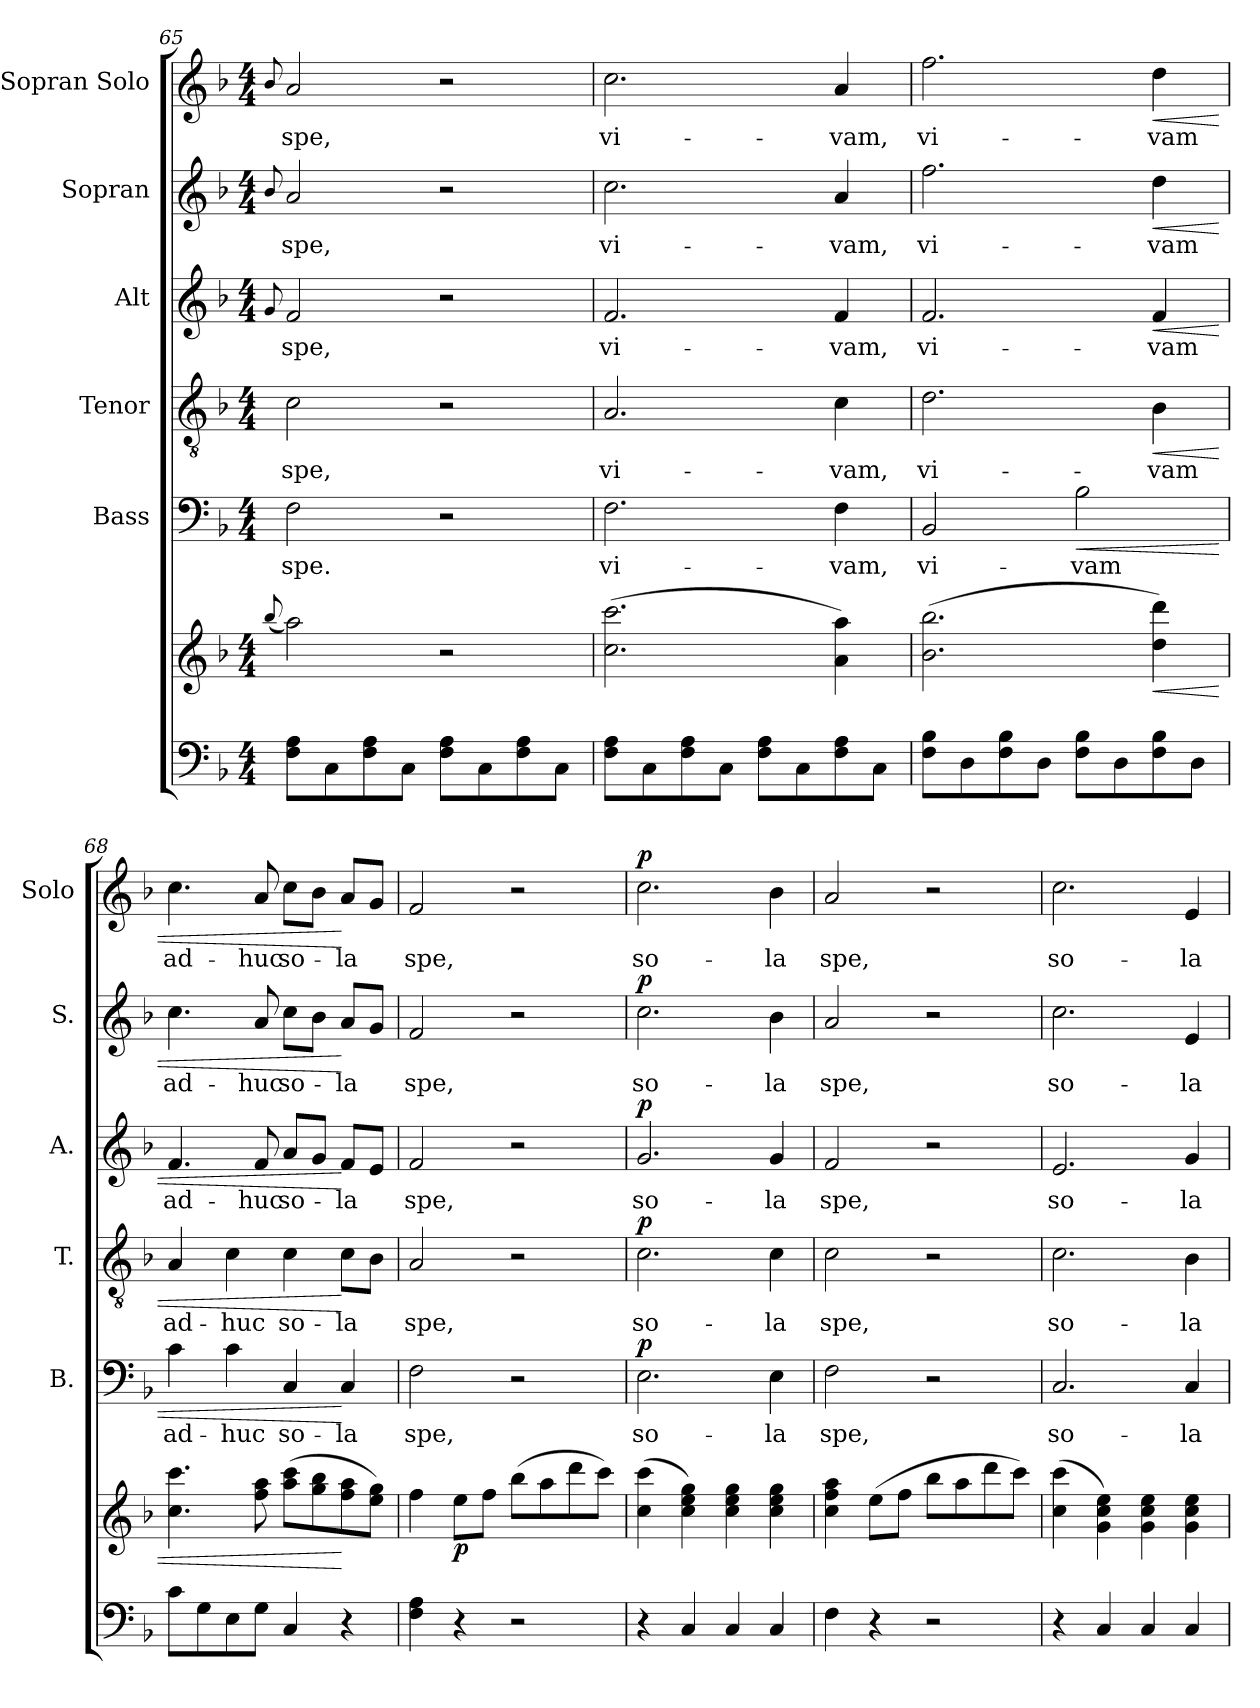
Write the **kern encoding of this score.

**kern	**kern	**dynam	**kern	**text	**dynam	**kern	**text	**dynam	**kern	**text	**dynam	**kern	**text	**dynam	**kern	**text	**dynam
*part6	*part6	*part6	*part5	*part5	*part5	*part4	*part4	*part4	*part3	*part3	*part3	*part2	*part2	*part2	*part1	*part1	*part1
*staff7	*staff6	*staff6/7	*staff5	*staff5	*staff5	*staff4	*staff4	*staff4	*staff3	*staff3	*staff3	*staff2	*staff2	*staff2	*staff1	*staff1	*staff1
*	*	*	*I"Bass	*	*	*I"Tenor	*	*	*I"Alt	*	*	*I"Sopran	*	*	*I"Sopran Solo	*	*
*	*	*	*I'B.	*	*	*I'T.	*	*	*I'A.	*	*	*I'S.	*	*	*I'Solo	*	*
*clefF4	*clefG2	*	*clefF4	*	*	*clefGv2	*	*	*clefG2	*	*	*clefG2	*	*	*clefG2	*	*
*k[b-]	*k[b-]	*	*k[b-]	*	*	*k[b-]	*	*	*k[b-]	*	*	*k[b-]	*	*	*k[b-]	*	*
*F:	*F:	*	*F:	*	*	*F:	*	*	*F:	*	*	*F:	*	*	*F:	*	*
*M4/4	*M4/4	*	*M4/4	*	*	*M4/4	*	*	*M4/4	*	*	*M4/4	*	*	*M4/4	*	*
=65	=65	=65	=65	=65	=65	=65	=65	=65	=65	=65	=65	=65	=65	=65	=65	=65	=65
.	(<8qqbb-/	.	.	.	.	.	.	.	8qqg/	.	.	8qqb-/	.	.	8qqb-/	.	.
!	!	!	!	!LO:LY:b	!	!	!LO:LY:b	!	!	!LO:LY:b	!	!	!LO:LY:b	!	!	!LO:LY:b	!
8F\ 8A\L	2aa\)	.	2F\	spe.	.	2c\	spe,	.	2f/	spe,	.	2a/	spe,	.	2a/	spe,	.
8C\	.	.	.	.	.	.	.	.	.	.	.	.	.	.	.	.	.
8F\ 8A\	.	.	.	.	.	.	.	.	.	.	.	.	.	.	.	.	.
8C\J	.	.	.	.	.	.	.	.	.	.	.	.	.	.	.	.	.
8F\ 8A\L	2r	.	2r	.	.	2r	.	.	2r	.	.	2r	.	.	2r	.	.
8C\	.	.	.	.	.	.	.	.	.	.	.	.	.	.	.	.	.
8F\ 8A\	.	.	.	.	.	.	.	.	.	.	.	.	.	.	.	.	.
8C\J	.	.	.	.	.	.	.	.	.	.	.	.	.	.	.	.	.
=66	=66	=66	=66	=66	=66	=66	=66	=66	=66	=66	=66	=66	=66	=66	=66	=66	=66
!	!	!	!	!LO:LY:b	!	!	!LO:LY:b	!	!	!LO:LY:b	!	!	!LO:LY:b	!	!	!LO:LY:b	!
8F\ 8A\L	(>2.cc\ 2.ccc\	.	2.F\	vi-	.	2.A/	vi-	.	2.f/	vi-	.	2.cc\	vi-	.	2.cc\	vi-	.
8C\	.	.	.	.	.	.	.	.	.	.	.	.	.	.	.	.	.
8F\ 8A\	.	.	.	.	.	.	.	.	.	.	.	.	.	.	.	.	.
8C\J	.	.	.	.	.	.	.	.	.	.	.	.	.	.	.	.	.
8F\ 8A\L	.	.	.	.	.	.	.	.	.	.	.	.	.	.	.	.	.
8C\	.	.	.	.	.	.	.	.	.	.	.	.	.	.	.	.	.
!	!	!	!	!LO:LY:b	!	!	!LO:LY:b	!	!	!LO:LY:b	!	!	!LO:LY:b	!	!	!LO:LY:b	!
8F\ 8A\	4a\ 4aa\)	.	4F\	-vam,	.	4c\	-vam,	.	4f/	-vam,	.	4a/	-vam,	.	4a/	-vam,	.
8C\J	.	.	.	.	.	.	.	.	.	.	.	.	.	.	.	.	.
!!LO:LB:g=z
=67	=67	=67	=67	=67	=67	=67	=67	=67	=67	=67	=67	=67	=67	=67	=67	=67	=67
!	!	!	!	!LO:LY:b	!	!	!LO:LY:b	!	!	!LO:LY:b	!	!	!LO:LY:b	!	!	!LO:LY:b	!
8F\ 8B-\L	(>2.b-\ 2.bb-\	.	2BB-/	vi-	.	2.d\	vi-	.	2.f/	vi-	.	2.ff\	vi-	.	2.ff\	vi-	.
8D\	.	.	.	.	.	.	.	.	.	.	.	.	.	.	.	.	.
8F\ 8B-\	.	.	.	.	.	.	.	.	.	.	.	.	.	.	.	.	.
8D\J	.	.	.	.	.	.	.	.	.	.	.	.	.	.	.	.	.
!	!	!	!	!LO:LY:b	!LO:HP:b	!	!	!	!	!	!	!	!	!	!	!	!
8F\ 8B-\L	.	.	2B-\	-vam	<	.	.	.	.	.	.	.	.	.	.	.	.
8D\	.	.	.	.	.	.	.	.	.	.	.	.	.	.	.	.	.
!	!	!LO:HP:b	!	!	!	!	!LO:LY:b	!LO:HP:b	!	!LO:LY:b	!LO:HP:b	!	!LO:LY:b	!LO:HP:b	!	!LO:LY:b	!LO:HP:b
8F\ 8B-\	4dd\ 4ddd\)	<	.	.	.	4B-\	-vam	<	4f/	-vam	<	4dd\	-vam	<	4dd\	-vam	<
8D\J	.	.	.	.	.	.	.	.	.	.	.	.	.	.	.	.	.
=68	=68	=68	=68	=68	=68	=68	=68	=68	=68	=68	=68	=68	=68	=68	=68	=68	=68
!	!	!	!	!LO:LY:b	!	!	!LO:LY:b	!	!	!LO:LY:b	!	!	!LO:LY:b	!	!	!LO:LY:b	!
8c\L	4.cc\ 4.ccc\	.	4c\	ad-	.	4A/	ad-	.	4.f/	ad-	.	4.cc\	ad-	.	4.cc\	ad-	.
8G\	.	.	.	.	.	.	.	.	.	.	.	.	.	.	.	.	.
!	!	!	!	!LO:LY:b	!	!	!LO:LY:b	!	!	!	!	!	!	!	!	!	!
8E\	.	.	4c\	-huc	.	4c\	-huc	.	.	.	.	.	.	.	.	.	.
!	!	!	!	!	!	!	!	!	!	!LO:LY:b	!	!	!LO:LY:b	!	!	!LO:LY:b	!
8G\J	8ff\ 8aa\	.	.	.	.	.	.	.	8f/	-huc	.	8a/	-huc	.	8a/	-huc	.
!	!	!	!	!LO:LY:b	!	!	!LO:LY:b	!	!	!LO:LY:b	!	!	!LO:LY:b	!	!	!LO:LY:b	!
4C/	(>8aa\ 8ccc\L	.	4C/	so-	.	4c\	so-	.	8a/L	so-	.	8cc\L	so-	.	8cc\L	so-	.
.	8gg\ 8bb-\	.	.	.	.	.	.	.	8g/J	.	.	8b-\J	.	.	8b-\J	.	.
!	!	!	!	!LO:LY:b	!	!	!LO:LY:b	!	!	!LO:LY:b	!	!	!LO:LY:b	!	!	!LO:LY:b	!
4r	8ff\ 8aa\	[	4C/	-la	[	8c\L	-la	[	8f/L	-la	[	8a/L	-la	[	8a/L	-la	[
.	8ee\ 8gg\J)	.	.	.	.	8B-\J	.	.	8e/J	.	.	8g/J	.	.	8g/J	.	.
=69	=69	=69	=69	=69	=69	=69	=69	=69	=69	=69	=69	=69	=69	=69	=69	=69	=69
!	!	!	!	!LO:LY:b	!	!	!LO:LY:b	!	!	!LO:LY:b	!	!	!LO:LY:b	!	!	!LO:LY:b	!
4F\ 4A\	4ff\	.	2F\	spe,	.	2A/	spe,	.	2f/	spe,	.	2f/	spe,	.	2f/	spe,	.
!	!	!LO:DY:b	!	!	!	!	!	!	!	!	!	!	!	!	!	!	!
4r	8ee\L	p	.	.	.	.	.	.	.	.	.	.	.	.	.	.	.
.	8ff\J	.	.	.	.	.	.	.	.	.	.	.	.	.	.	.	.
2r	(>8bb-\L	.	2r	.	.	2r	.	.	2r	.	.	2r	.	.	2r	.	.
.	8aa\	.	.	.	.	.	.	.	.	.	.	.	.	.	.	.	.
.	8ddd\	.	.	.	.	.	.	.	.	.	.	.	.	.	.	.	.
.	8ccc\J)	.	.	.	.	.	.	.	.	.	.	.	.	.	.	.	.
=70	=70	=70	=70	=70	=70	=70	=70	=70	=70	=70	=70	=70	=70	=70	=70	=70	=70
!	!	!	!	!LO:LY:b	!LO:DY:a	!	!LO:LY:b	!LO:DY:a	!	!LO:LY:b	!LO:DY:a	!	!LO:LY:b	!LO:DY:a	!	!LO:LY:b	!LO:DY:a
4r	(>4cc\ 4ccc\	.	2.E\	so-	p	2.c\	so-	p	2.g/	so-	p	2.cc\	so-	p	2.cc\	so-	p
4C/	4cc\ 4ee\ 4gg\)	.	.	.	.	.	.	.	.	.	.	.	.	.	.	.	.
4C/	4cc\ 4ee\ 4gg\	.	.	.	.	.	.	.	.	.	.	.	.	.	.	.	.
!	!	!	!	!LO:LY:b	!	!	!LO:LY:b	!	!	!LO:LY:b	!	!	!LO:LY:b	!	!	!LO:LY:b	!
4C/	4cc\ 4ee\ 4gg\	.	4E\	-la	.	4c\	-la	.	4g/	-la	.	4b-\	-la	.	4b-\	-la	.
=71	=71	=71	=71	=71	=71	=71	=71	=71	=71	=71	=71	=71	=71	=71	=71	=71	=71
!	!	!	!	!LO:LY:b	!	!	!LO:LY:b	!	!	!LO:LY:b	!	!	!LO:LY:b	!	!	!LO:LY:b	!
4F\	4cc\ 4ff\ 4aa\	.	2F\	spe,	.	2c\	spe,	.	2f/	spe,	.	2a/	spe,	.	2a/	spe,	.
4r	(>8ee\L	.	.	.	.	.	.	.	.	.	.	.	.	.	.	.	.
.	8ff\J	.	.	.	.	.	.	.	.	.	.	.	.	.	.	.	.
2r	8bb-\L	.	2r	.	.	2r	.	.	2r	.	.	2r	.	.	2r	.	.
.	8aa\	.	.	.	.	.	.	.	.	.	.	.	.	.	.	.	.
.	8ddd\	.	.	.	.	.	.	.	.	.	.	.	.	.	.	.	.
.	8ccc\J)	.	.	.	.	.	.	.	.	.	.	.	.	.	.	.	.
!!LO:PB:g=z
=72	=72	=72	=72	=72	=72	=72	=72	=72	=72	=72	=72	=72	=72	=72	=72	=72	=72
!	!	!	!	!LO:LY:b	!	!	!LO:LY:b	!	!	!LO:LY:b	!	!	!LO:LY:b	!	!	!LO:LY:b	!
4r	(>4cc\ 4ccc\	.	2.C/	so-	.	2.c\	so-	.	2.e/	so-	.	2.cc\	so-	.	2.cc\	so-	.
4C/	4g\ 4cc\ 4ee\)	.	.	.	.	.	.	.	.	.	.	.	.	.	.	.	.
4C/	4g\ 4cc\ 4ee\	.	.	.	.	.	.	.	.	.	.	.	.	.	.	.	.
!	!	!	!	!LO:LY:b	!	!	!LO:LY:b	!	!	!LO:LY:b	!	!	!LO:LY:b	!	!	!LO:LY:b	!
4C/	4g\ 4cc\ 4ee\	.	4C/	-la	.	4B-\	-la	.	4g/	-la	.	4e/	-la	.	4e/	-la	.
=	=	=	=	=	=	=	=	=	=	=	=	=	=	=	=	=	=
*-	*-	*-	*-	*-	*-	*-	*-	*-	*-	*-	*-	*-	*-	*-	*-	*-	*-
